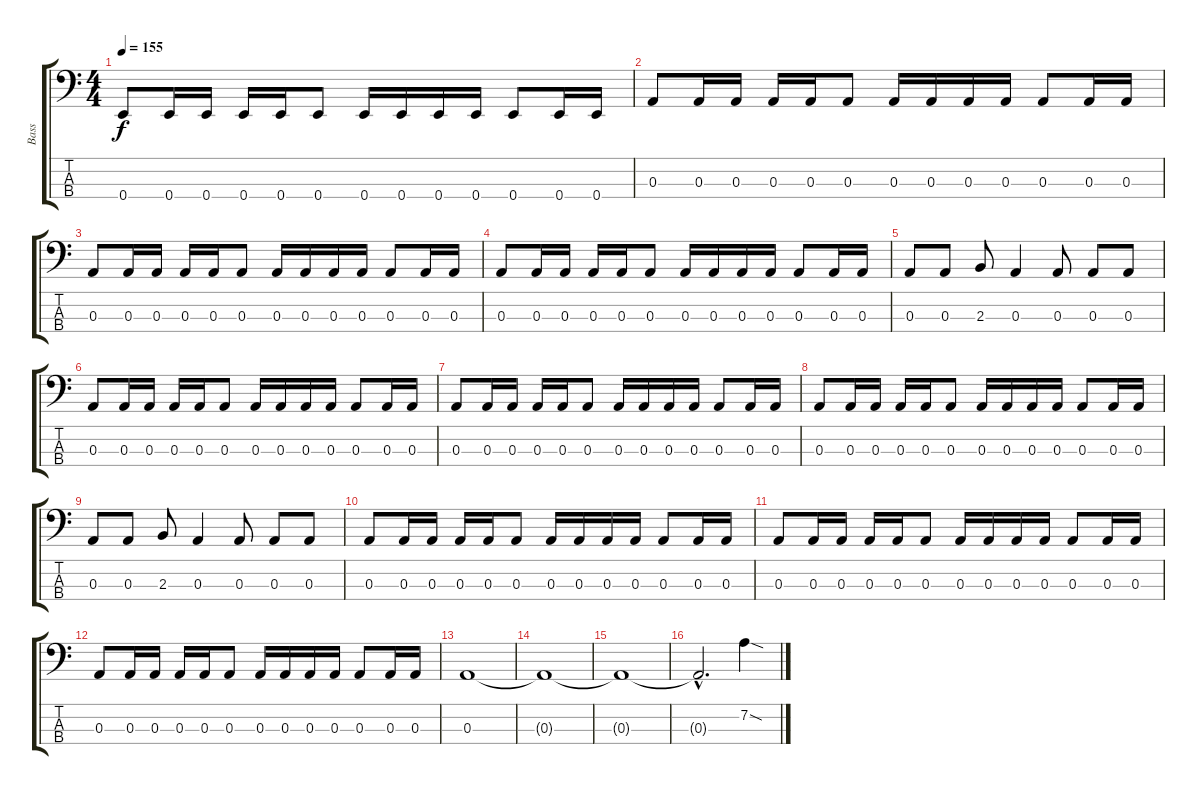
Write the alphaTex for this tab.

\track ("Bass" "Bass") {instrument electricbassfinger}
\staff {score tabs}
\tuning (G2 D2 A1 E1) {hide}
\ts (4 4)
\tempo 155
\clef f4
\ks c
0.4.8{dy f} 0.4.16 0.4.16 0.4.16 0.4.16 0.4.8 0.4.16 0.4.16 0.4.16 0.4.16 0.4.8 0.4.16 0.4.16 |
0.3.8 0.3.16 0.3.16 0.3.16 0.3.16 0.3.8 0.3.16 0.3.16 0.3.16 0.3.16 0.3.8 0.3.16 0.3.16 |
0.3.8 0.3.16 0.3.16 0.3.16 0.3.16 0.3.8 0.3.16 0.3.16 0.3.16 0.3.16 0.3.8 0.3.16 0.3.16 |
0.3.8 0.3.16 0.3.16 0.3.16 0.3.16 0.3.8 0.3.16 0.3.16 0.3.16 0.3.16 0.3.8 0.3.16 0.3.16 |
0.3.8 0.3.8 2.3.8 0.3.4 0.3.8 0.3.8 0.3.8 |
0.3.8 0.3.16 0.3.16 0.3.16 0.3.16 0.3.8 0.3.16 0.3.16 0.3.16 0.3.16 0.3.8 0.3.16 0.3.16 |
0.3.8 0.3.16 0.3.16 0.3.16 0.3.16 0.3.8 0.3.16 0.3.16 0.3.16 0.3.16 0.3.8 0.3.16 0.3.16 |
0.3.8 0.3.16 0.3.16 0.3.16 0.3.16 0.3.8 0.3.16 0.3.16 0.3.16 0.3.16 0.3.8 0.3.16 0.3.16 |
0.3.8 0.3.8 2.3.8 0.3.4 0.3.8 0.3.8 0.3.8 |
0.3.8 0.3.16 0.3.16 0.3.16 0.3.16 0.3.8 0.3.16 0.3.16 0.3.16 0.3.16 0.3.8 0.3.16 0.3.16 |
0.3.8 0.3.16 0.3.16 0.3.16 0.3.16 0.3.8 0.3.16 0.3.16 0.3.16 0.3.16 0.3.8 0.3.16 0.3.16 |
0.3.8 0.3.16 0.3.16 0.3.16 0.3.16 0.3.8 0.3.16 0.3.16 0.3.16 0.3.16 0.3.8 0.3.16 0.3.16 |
0.3.1 |
0.3{t}.1 |
0.3{t}.1 |
0.3{hac t}.2{d} 7.2{sod}.4
